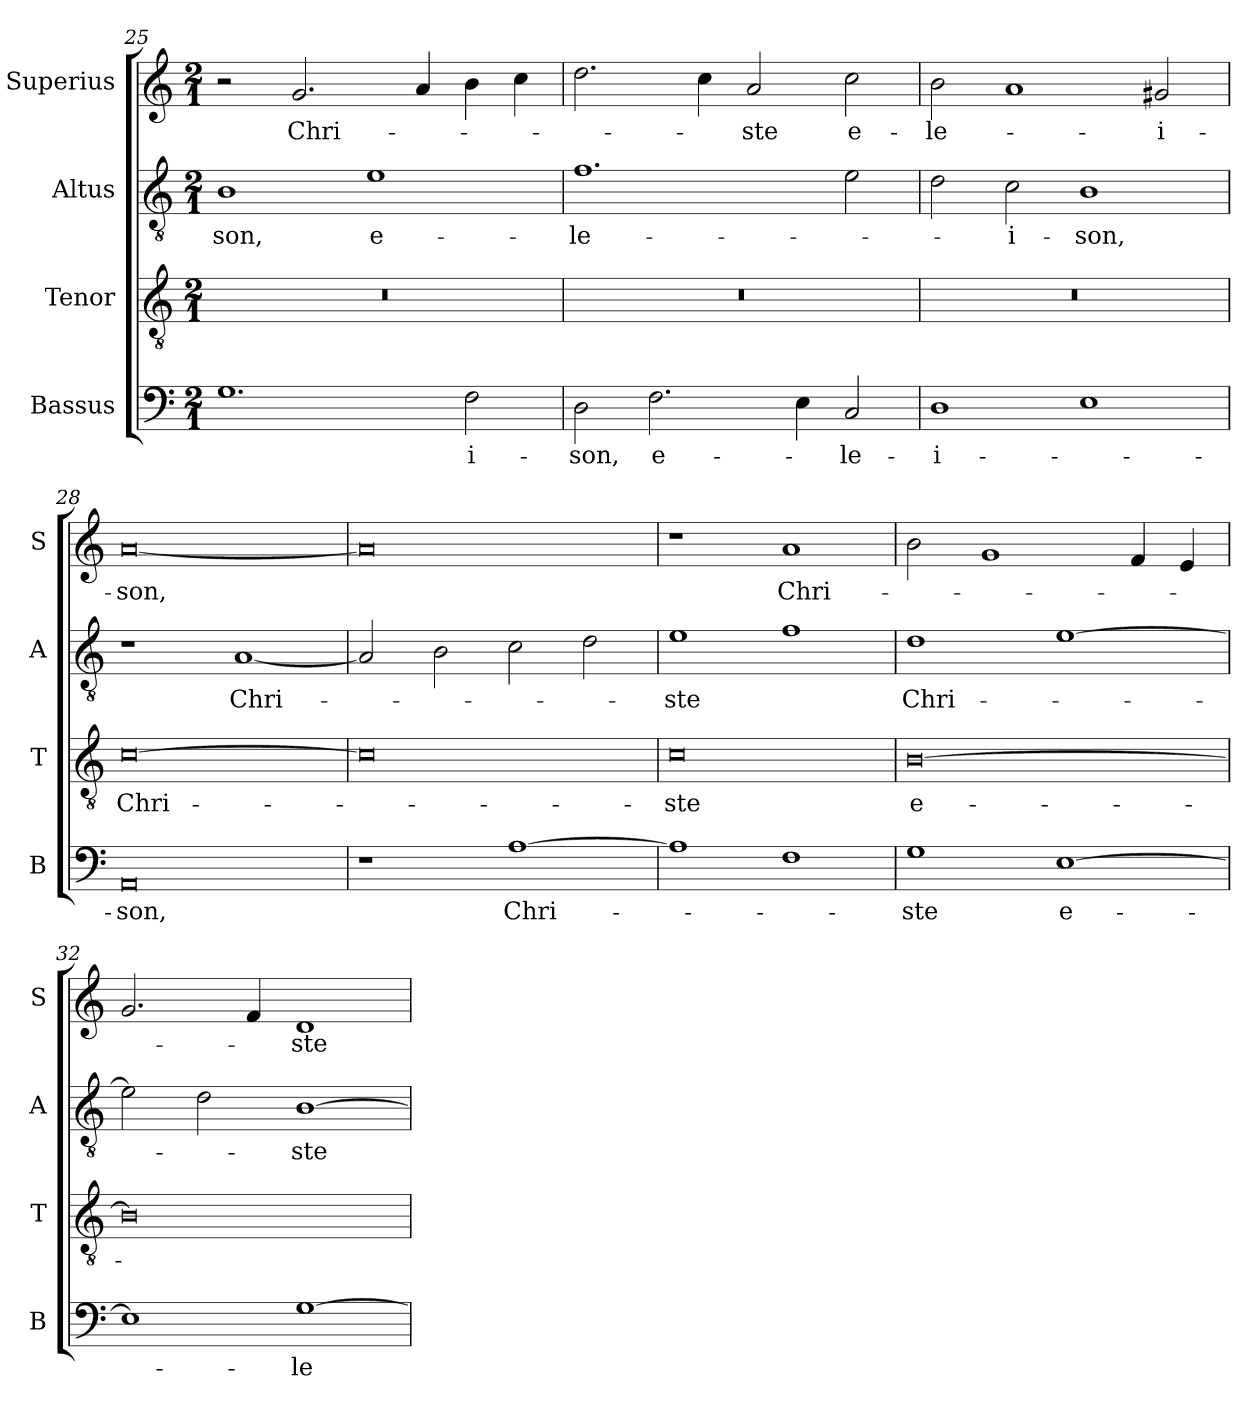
**kern	**text	**kern	**text	**kern	**text	**kern	**text
*part4	*part4	*part3	*part3	*part2	*part2	*part1	*part1
*staff4	*staff4	*staff3	*staff3	*staff2	*staff2	*staff1	*staff1
*I"Bassus	*	*I"Tenor	*	*I"Altus	*	*I"Superius	*
*I'B	*	*I'T	*	*I'A	*	*I'S	*
*clefF4	*	*clefGv2	*	*clefGv2	*	*clefG2	*
*k[]	*	*k[]	*	*k[]	*	*k[]	*
*M2/1	*	*M2/1	*	*M2/1	*	*M2/1	*
=25	=25	=25	=25	=25	=25	=25	=25
!	!	!	!	!	!LO:LY:b	!	!
1.G	.	0r	.	1B	-son,	2r	.
!	!	!	!	!	!	!	!LO:LY:b
.	.	.	.	.	.	2.g/	Chri-
!	!	!	!	!	!LO:LY:b	!	!
.	.	.	.	1e	e-	.	.
.	.	.	.	.	.	4a/	.
!	!LO:LY:b	!	!	!	!	!	!
2F\	-i-	.	.	.	.	4b\	.
.	.	.	.	.	.	4cc\	.
=26`	=26`	=26`	=26`	=26`	=26`	=26`	=26`
!	!LO:LY:b	!	!	!	!LO:LY:b	!	!
2D\	-son,	0r	.	1.f	-le-	2.dd\	.
!	!LO:LY:b	!	!	!	!	!	!
2.F\	e-	.	.	.	.	.	.
.	.	.	.	.	.	4cc\	.
!	!	!	!	!	!	!	!LO:LY:b
.	.	.	.	.	.	2a/	-ste
4E\	.	.	.	.	.	.	.
!	!LO:LY:b	!	!	!	!	!	!LO:LY:b
2C/	-le-	.	.	2e\	.	2cc\	e-
=27`	=27`	=27`	=27`	=27`	=27`	=27`	=27`
!	!LO:LY:b	!	!	!	!	!	!LO:LY:b
1D	-i-	0r	.	2d\	.	2b\	-le-
!	!	!	!	!	!LO:LY:b	!	!
.	.	.	.	2c\	-i-	1a	.
!	!	!	!	!	!LO:LY:b	!	!
1E	.	.	.	1B	-son,	.	.
!	!	!	!	!	!	!	!LO:LY:b
.	.	.	.	.	.	2g#X/	-i-
=28`	=28`	=28`	=28`	=28`	=28`	=28`	=28`
!	!LO:LY:b	!	!LO:LY:b	!	!	!	!LO:LY:b
0AA	-son,	[0c	Chri-	1r	.	[0a	-son,
!	!	!	!	!	!LO:LY:b	!	!
.	.	.	.	[1A	Chri-	.	.
!!LO:PB:g=z
=29`	=29`	=29`	=29`	=29`	=29`	=29`	=29`
1r	.	0c]	.	2A/]	.	0a]	.
.	.	.	.	2B\	.	.	.
!	!LO:LY:b	!	!	!	!	!	!
[1A	Chri-	.	.	2c\	.	.	.
.	.	.	.	2d\	.	.	.
=30`	=30`	=30`	=30`	=30`	=30`	=30`	=30`
!	!	!	!LO:LY:b	!	!LO:LY:b	!	!
1A]	.	0c	-ste	1e	-ste	1r	.
!	!	!	!	!	!	!	!LO:LY:b
1F	.	.	.	1f	.	1a	Chri-
=31`	=31`	=31`	=31`	=31`	=31`	=31`	=31`
!	!LO:LY:b	!	!LO:LY:b	!	!LO:LY:b	!	!
1G	-ste	[0B	e-	1d	Chri-	2b\	.
.	.	.	.	.	.	1g	.
!	!LO:LY:b	!	!	!	!	!	!
[1E	e-	.	.	[1e	.	.	.
.	.	.	.	.	.	4f/	.
.	.	.	.	.	.	4e/	.
=32`	=32`	=32`	=32`	=32`	=32`	=32`	=32`
1E]	.	0B]	.	2e\]	.	2.g/	.
.	.	.	.	2d\	.	.	.
.	.	.	.	.	.	4f/	.
!	!LO:LY:b	!	!	!	!LO:LY:b	!	!LO:LY:b
[1G	-le-	.	.	[1B	-ste	1d	-ste
=`	=`	=`	=`	=`	=`	=`	=`
*-	*-	*-	*-	*-	*-	*-	*-
